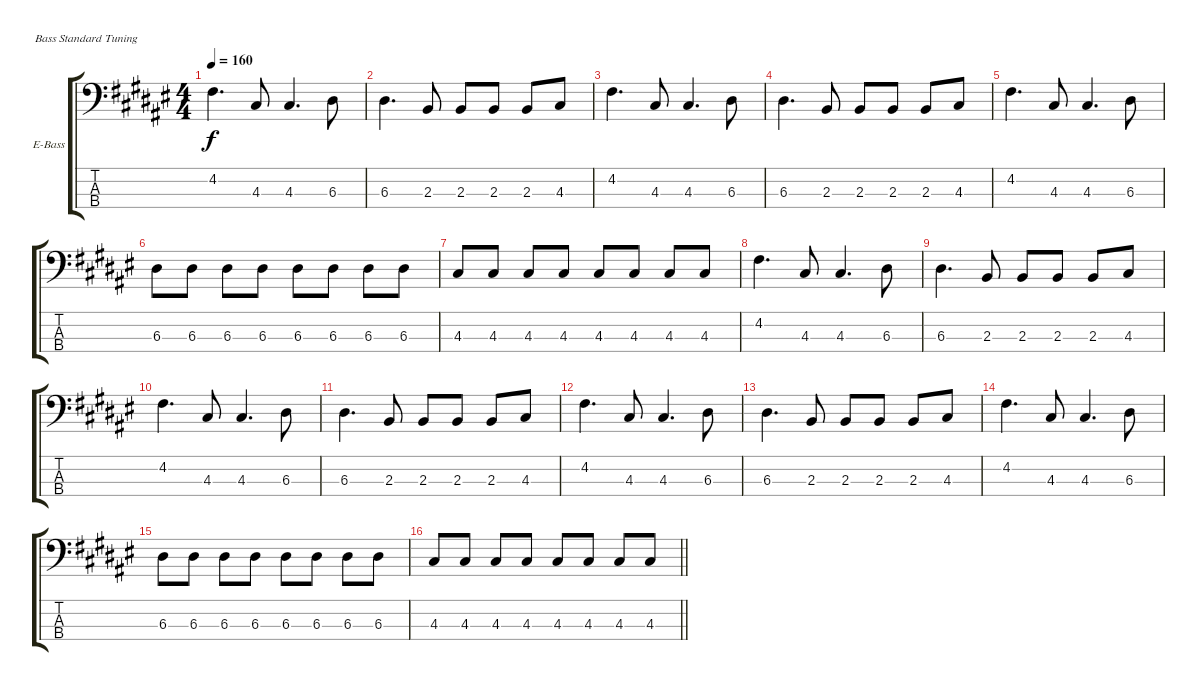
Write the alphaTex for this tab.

\bracketExtendMode groupsimilarinstruments
\firstSystemTrackNameOrientation horizontal
\otherSystemsTrackNameOrientation horizontal
\track ("Bass" "E-Bass") {instrument electricbasspick}
\staff {score tabs}
\tuning (G2 D2 A1 E1)
\ts (4 4)
\tempo 160
\clef f4
\ks d#minor
4.2.4{d dy f} 4.3.8 4.3.4{d} 6.3.8 |
6.3.4{d} 2.3.8 2.3.8 2.3.8 2.3.8 4.3.8 |
4.2.4{d} 4.3.8 4.3.4{d} 6.3.8 |
6.3.4{d} 2.3.8 2.3.8 2.3.8 2.3.8 4.3.8 |
4.2.4{d} 4.3.8 4.3.4{d} 6.3.8 |
6.3.8 6.3.8 6.3.8 6.3.8 6.3.8 6.3.8 6.3.8 6.3.8 |
4.3.8 4.3.8 4.3.8 4.3.8 4.3.8 4.3.8 4.3.8 4.3.8 |
4.2.4{d} 4.3.8 4.3.4{d} 6.3.8 |
6.3.4{d} 2.3.8 2.3.8 2.3.8 2.3.8 4.3.8 |
4.2.4{d} 4.3.8 4.3.4{d} 6.3.8 |
6.3.4{d} 2.3.8 2.3.8 2.3.8 2.3.8 4.3.8 |
4.2.4{d} 4.3.8 4.3.4{d} 6.3.8 |
6.3.4{d} 2.3.8 2.3.8 2.3.8 2.3.8 4.3.8 |
4.2.4{d} 4.3.8 4.3.4{d} 6.3.8 |
6.3.8 6.3.8 6.3.8 6.3.8 6.3.8 6.3.8 6.3.8 6.3.8 |
\barLineRight lightlight
4.3.8 4.3.8 4.3.8 4.3.8 4.3.8 4.3.8 4.3.8 4.3.8
